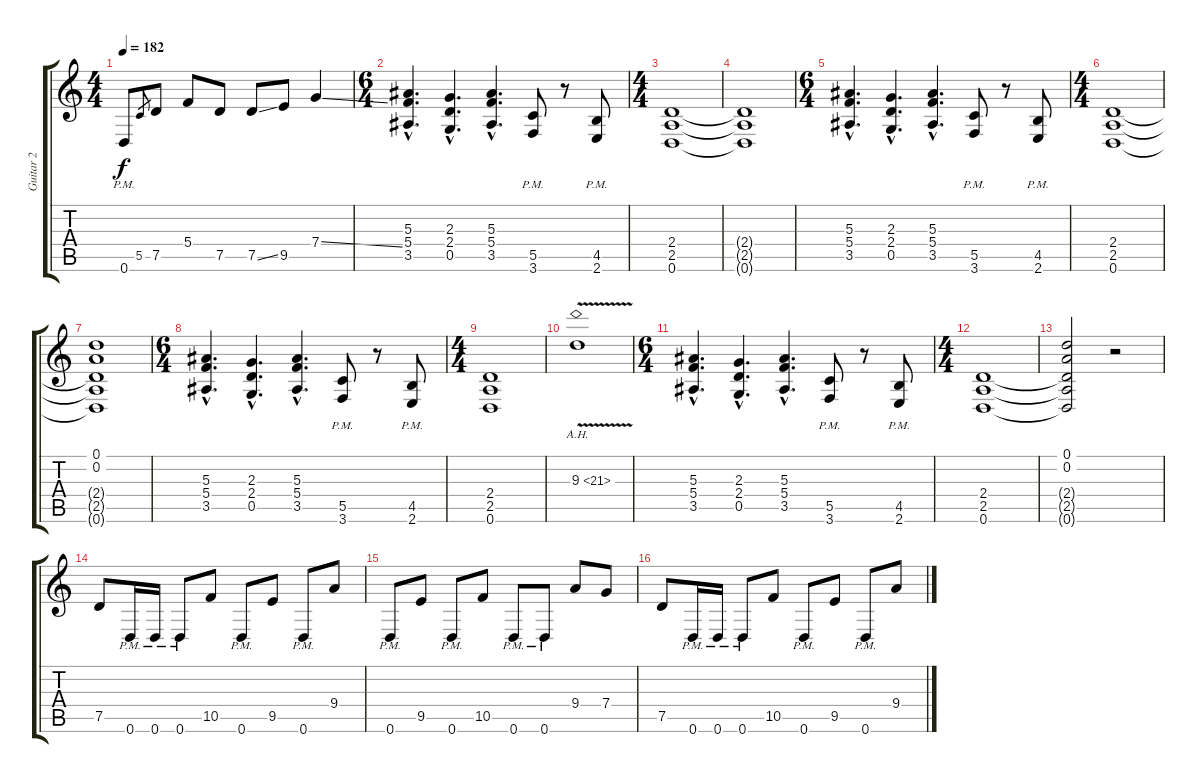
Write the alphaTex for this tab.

\track ("Guitar 2" "Guitar 2") {instrument distortionguitar}
\staff {score tabs}
\tuning (D4 A3 F3 C3 G2 D2) {hide}
\ts (4 4)
\tempo 182
\clef g2
\ks c
0.6{pm}.8{dy f} 5.5.8{gr} 7.5.8 5.4.8 7.5.8 7.5{ss}.8 9.5.8 7.4{ss}.4 |
\ts (6 4)
(5.3{hac} 5.4{hac} 3.5{hac}).4{d} (2.3{hac} 2.4{hac} 0.5{hac}).4{d} (5.3{hac} 5.4{hac} 3.5{hac}).4{d} (5.5{pm} 3.6{pm}).8 r.8 (4.5{pm} 2.6{pm}).8 |
\ts (4 4)
(2.4 2.5 0.6).1 |
(2.4{t} 2.5{t} 0.6{t}).1 |
\ts (6 4)
(5.3{hac} 5.4{hac} 3.5{hac}).4{d} (2.3{hac} 2.4{hac} 0.5{hac}).4{d} (5.3{hac} 5.4{hac} 3.5{hac}).4{d} (5.5{pm} 3.6{pm}).8 r.8 (4.5{pm} 2.6{pm}).8 |
\ts (4 4)
(2.4 2.5 0.6).1 |
(0.1 0.2 2.4{t} 2.5{t} 0.6{t}).1 |
\ts (6 4)
(5.3{hac} 5.4{hac} 3.5{hac}).4{d} (2.3{hac} 2.4{hac} 0.5{hac}).4{d} (5.3{hac} 5.4{hac} 3.5{hac}).4{d} (5.5{pm} 3.6{pm}).8 r.8 (4.5{pm} 2.6{pm}).8 |
\ts (4 4)
(2.4 2.5 0.6).1 |
9.3{ah 12 v}.1 |
\ts (6 4)
(5.3{hac} 5.4{hac} 3.5{hac}).4{d} (2.3{hac} 2.4{hac} 0.5{hac}).4{d} (5.3{hac} 5.4{hac} 3.5{hac}).4{d} (5.5{pm} 3.6{pm}).8 r.8 (4.5{pm} 2.6{pm}).8 |
\ts (4 4)
(2.4 2.5 0.6).1 |
(0.1 0.2 2.4{t} 2.5{t} 0.6{t}).2 r.2 |
7.5.8 0.6{pm}.16 0.6{pm}.16 0.6{pm}.8 10.5.8 0.6{pm}.8 9.5.8 0.6{pm}.8 9.4.8 |
0.6{pm}.8 9.5.8 0.6{pm}.8 10.5.8 0.6{pm}.8 0.6{pm}.8 9.4.8 7.4.8 |
7.5.8 0.6{pm}.16 0.6{pm}.16 0.6{pm}.8 10.5.8 0.6{pm}.8 9.5.8 0.6{pm}.8 9.4.8
